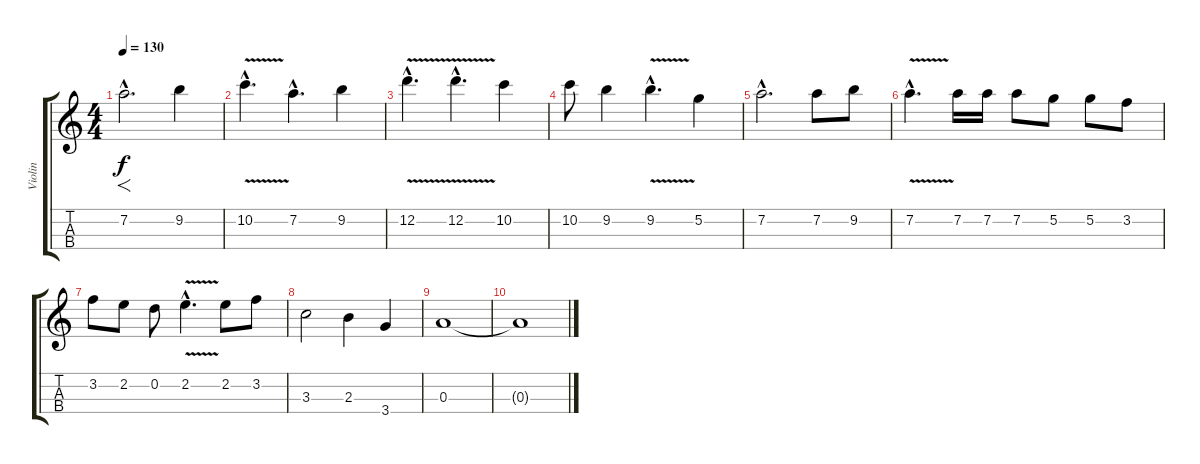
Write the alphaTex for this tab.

\track ("Violin" "Violin") {instrument contrabass}
\staff {score tabs}
\tuning (G4 D4 A3 E3) {hide}
\ts (4 4)
\tempo 130
\clef g2
\ks c
7.2{hac}.2{f d dy f} 9.2.4 |
10.2{v hac}.4{d} 7.2{hac}.4{d} 9.2.4 |
12.2{v hac}.4{d} 12.2{v hac}.4{d} 10.2.4 |
10.2.8 9.2.4 9.2{v hac}.4{d} 5.2.4 |
7.2{hac}.2{d} 7.2.8 9.2.8 |
7.2{v hac}.4{d} 7.2.16 7.2.16 7.2.8 5.2.8 5.2.8 3.2.8 |
3.2.8 2.2.8 0.2.8 2.2{v hac}.4{d} 2.2.8 3.2.8 |
3.3.2 2.3.4 3.4.4 |
\section ("" "")
0.3.1 |
0.3{t}.1
